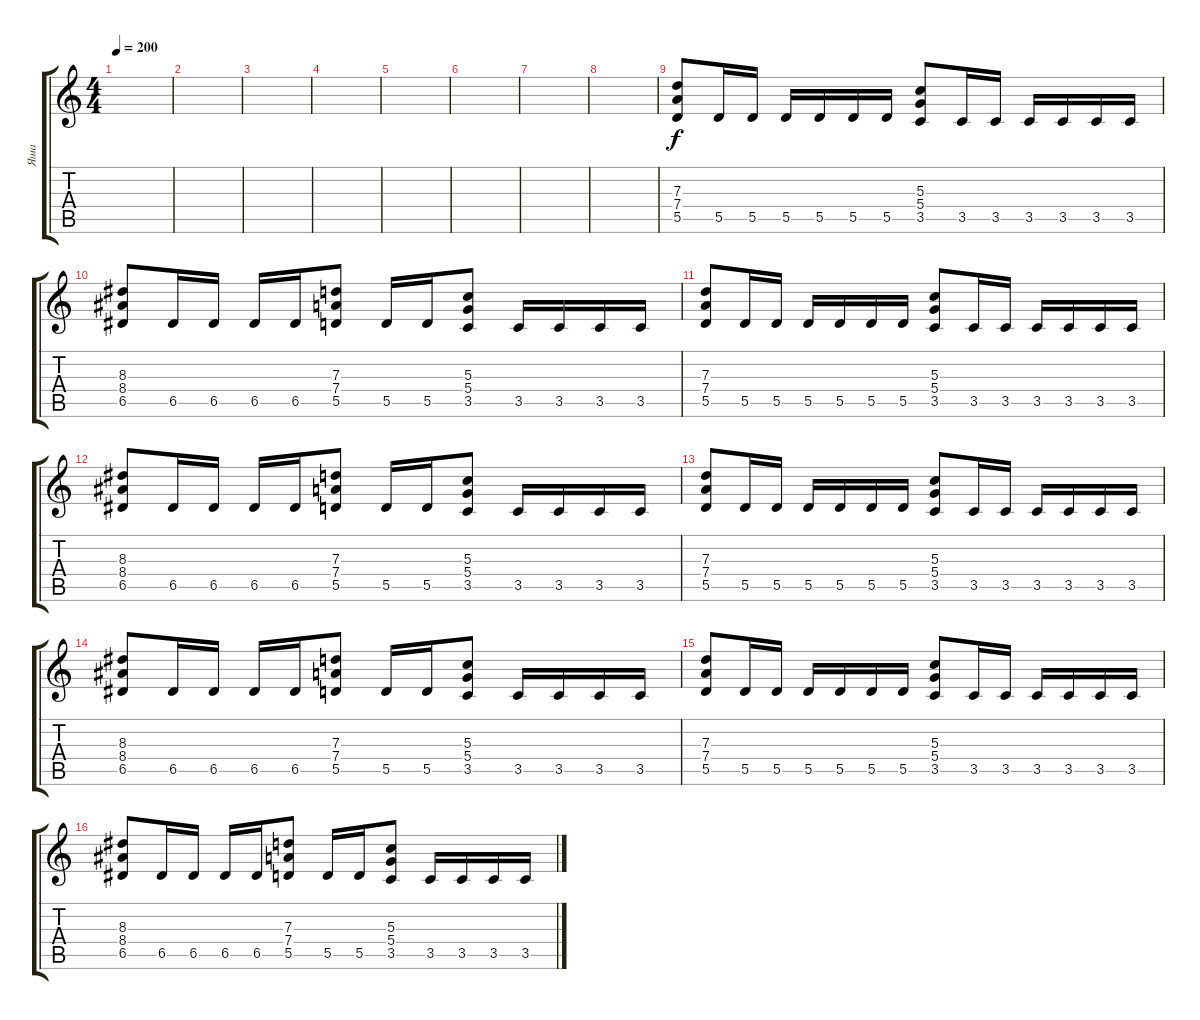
\track ("Яша" "Яша") {instrument overdrivenguitar}
\staff {score tabs}
\tuning (E4 B3 G3 D3 A2 E2) {hide}
\ts (4 4)
\tempo 200
\clef g2
\ks c
|
|
|
|
|
|
|
|
(7.3 7.4 5.5).8 5.5.16 5.5.16 5.5.16 5.5.16 5.5.16 5.5.16 (5.3 5.4 3.5).8 3.5.16 3.5.16 3.5.16 3.5.16 3.5.16 3.5.16 |
(8.3 8.4 6.5).8 6.5.16 6.5.16 6.5.16 6.5.16 (7.3 7.4 5.5).8 5.5.16 5.5.16 (5.3 5.4 3.5).8 3.5.16 3.5.16 3.5.16 3.5.16 |
(7.3 7.4 5.5).8 5.5.16 5.5.16 5.5.16 5.5.16 5.5.16 5.5.16 (5.3 5.4 3.5).8 3.5.16 3.5.16 3.5.16 3.5.16 3.5.16 3.5.16 |
(8.3 8.4 6.5).8 6.5.16 6.5.16 6.5.16 6.5.16 (7.3 7.4 5.5).8 5.5.16 5.5.16 (5.3 5.4 3.5).8 3.5.16 3.5.16 3.5.16 3.5.16 |
(7.3 7.4 5.5).8 5.5.16 5.5.16 5.5.16 5.5.16 5.5.16 5.5.16 (5.3 5.4 3.5).8 3.5.16 3.5.16 3.5.16 3.5.16 3.5.16 3.5.16 |
(8.3 8.4 6.5).8 6.5.16 6.5.16 6.5.16 6.5.16 (7.3 7.4 5.5).8 5.5.16 5.5.16 (5.3 5.4 3.5).8 3.5.16 3.5.16 3.5.16 3.5.16 |
(7.3 7.4 5.5).8 5.5.16 5.5.16 5.5.16 5.5.16 5.5.16 5.5.16 (5.3 5.4 3.5).8 3.5.16 3.5.16 3.5.16 3.5.16 3.5.16 3.5.16 |
(8.3 8.4 6.5).8 6.5.16 6.5.16 6.5.16 6.5.16 (7.3 7.4 5.5).8 5.5.16 5.5.16 (5.3 5.4 3.5).8 3.5.16 3.5.16 3.5.16 3.5.16
